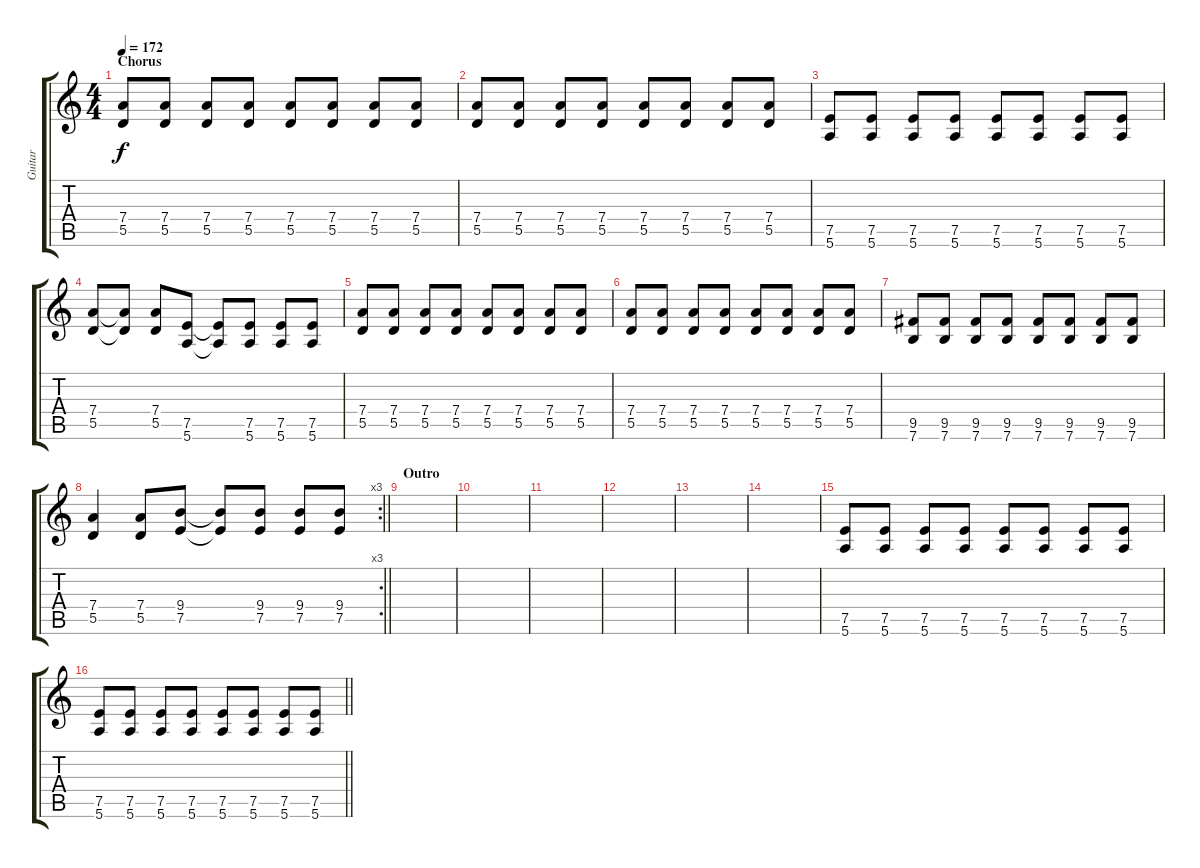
\track ("Guitar" "Guitar") {instrument overdrivenguitar}
\staff {score tabs}
\tuning (E4 B3 G3 D3 A2 E2) {hide}
\ts (4 4)
\section ("" "Chorus")
\tempo 172
\clef g2
\ks c
(7.4 5.5).8{dy f} (7.4 5.5).8 (7.4 5.5).8 (7.4 5.5).8 (7.4 5.5).8 (7.4 5.5).8 (7.4 5.5).8 (7.4 5.5).8 |
(7.4 5.5).8 (7.4 5.5).8 (7.4 5.5).8 (7.4 5.5).8 (7.4 5.5).8 (7.4 5.5).8 (7.4 5.5).8 (7.4 5.5).8 |
(7.5 5.6).8 (7.5 5.6).8 (7.5 5.6).8 (7.5 5.6).8 (7.5 5.6).8 (7.5 5.6).8 (7.5 5.6).8 (7.5 5.6).8 |
(7.4 5.5).8 (7.4{t} 5.5{t}).8 (7.4 5.5).8 (7.5 5.6).8 (7.5{t} 5.6{t}).8 (7.5 5.6).8 (7.5 5.6).8 (7.5 5.6).8 |
(7.4 5.5).8 (7.4 5.5).8 (7.4 5.5).8 (7.4 5.5).8 (7.4 5.5).8 (7.4 5.5).8 (7.4 5.5).8 (7.4 5.5).8 |
(7.4 5.5).8 (7.4 5.5).8 (7.4 5.5).8 (7.4 5.5).8 (7.4 5.5).8 (7.4 5.5).8 (7.4 5.5).8 (7.4 5.5).8 |
(9.5 7.6).8 (9.5 7.6).8 (9.5 7.6).8 (9.5 7.6).8 (9.5 7.6).8 (9.5 7.6).8 (9.5 7.6).8 (9.5 7.6).8 |
\rc 3
\barLineRight lightlight
(7.4 5.5).4 (7.4 5.5).8 (9.4 7.5).8 (9.4{t} 7.5{t}).8 (9.4 7.5).8 (9.4 7.5).8 (9.4 7.5).8 |
\section ("" "Outro")
|
|
|
|
|
|
(7.5 5.6).8 (7.5 5.6).8 (7.5 5.6).8 (7.5 5.6).8 (7.5 5.6).8 (7.5 5.6).8 (7.5 5.6).8 (7.5 5.6).8 |
\barLineRight lightlight
(7.5 5.6).8 (7.5 5.6).8 (7.5 5.6).8 (7.5 5.6).8 (7.5 5.6).8 (7.5 5.6).8 (7.5 5.6).8 (7.5 5.6).8
